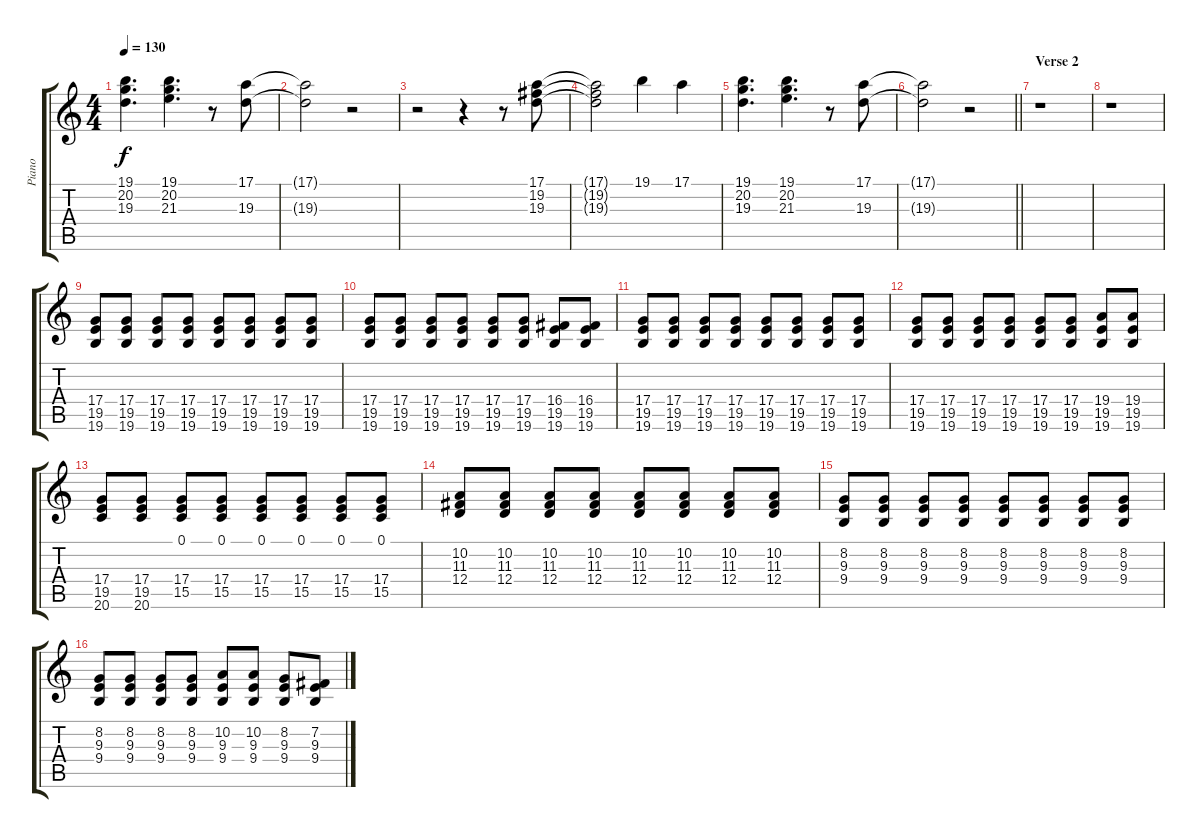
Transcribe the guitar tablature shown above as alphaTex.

\track ("Piano" "Piano") {instrument electricgrandpiano}
\staff {score tabs}
\tuning (E4 B3 G3 D3 A2 E2) {hide}
\ts (4 4)
\tempo 130
\clef g2
\ks c
(19.1 20.2 19.3).4{d dy f} (19.1 20.2 21.3).4{d} r.8 (17.1 19.3).8 |
(17.1{t} 19.3{t}).2 r.2 |
r.2 r.4 r.8 (17.1 19.2 19.3).8 |
(17.1{t} 19.2{t} 19.3{t}).2 19.1.4 17.1.4 |
(19.1 20.2 19.3).4{d} (19.1 20.2 21.3).4{d} r.8 (17.1 19.3).8 |
\barLineRight lightlight
(17.1{t} 19.3{t}).2 r.2 |
\section ("" "Verse 2")
r.1 |
r.1 |
(17.4 19.5 19.6).8 (17.4 19.5 19.6).8 (17.4 19.5 19.6).8 (17.4 19.5 19.6).8 (17.4 19.5 19.6).8 (17.4 19.5 19.6).8 (17.4 19.5 19.6).8 (17.4 19.5 19.6).8 |
(17.4 19.5 19.6).8 (17.4 19.5 19.6).8 (17.4 19.5 19.6).8 (17.4 19.5 19.6).8 (17.4 19.5 19.6).8 (17.4 19.5 19.6).8 (16.4 19.5 19.6).8 (16.4 19.5 19.6).8 |
(17.4 19.5 19.6).8 (17.4 19.5 19.6).8 (17.4 19.5 19.6).8 (17.4 19.5 19.6).8 (17.4 19.5 19.6).8 (17.4 19.5 19.6).8 (17.4 19.5 19.6).8 (17.4 19.5 19.6).8 |
(17.4 19.5 19.6).8 (17.4 19.5 19.6).8 (17.4 19.5 19.6).8 (17.4 19.5 19.6).8 (17.4 19.5 19.6).8 (17.4 19.5 19.6).8 (19.4 19.5 19.6).8 (19.4 19.5 19.6).8 |
(17.4 19.5 20.6).8 (17.4 19.5 20.6).8 (0.1 17.4 15.5).8 (0.1 17.4 15.5).8 (0.1 17.4 15.5).8 (0.1 17.4 15.5).8 (0.1 17.4 15.5).8 (0.1 17.4 15.5).8 |
(10.2 11.3 12.4).8 (10.2 11.3 12.4).8 (10.2 11.3 12.4).8 (10.2 11.3 12.4).8 (10.2 11.3 12.4).8 (10.2 11.3 12.4).8 (10.2 11.3 12.4).8 (10.2 11.3 12.4).8 |
(8.2 9.3 9.4).8 (8.2 9.3 9.4).8 (8.2 9.3 9.4).8 (8.2 9.3 9.4).8 (8.2 9.3 9.4).8 (8.2 9.3 9.4).8 (8.2 9.3 9.4).8 (8.2 9.3 9.4).8 |
(8.2 9.3 9.4).8 (8.2 9.3 9.4).8 (8.2 9.3 9.4).8 (8.2 9.3 9.4).8 (10.2 9.3 9.4).8 (10.2 9.3 9.4).8 (8.2 9.3 9.4).8 (7.2 9.3 9.4).8
